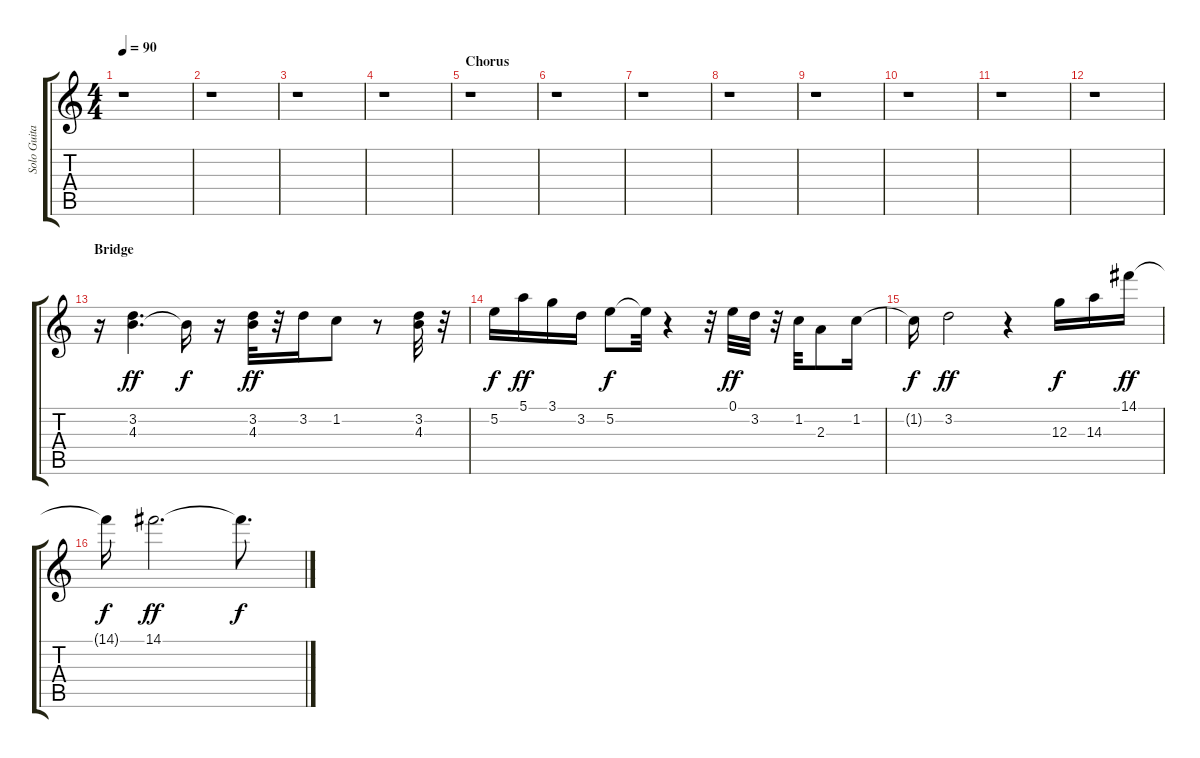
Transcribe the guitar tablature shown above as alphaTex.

\track ("Solo Guitar (overdub)" "Solo Guita") {instrument overdrivenguitar}
\staff {score tabs}
\tuning (E4 B3 G3 D3 A2 E2) {hide}
\ts (4 4)
\tempo 90
\clef g2
\ks c
r.1{dy f} |
r.1 |
r.1 |
r.1 |
\section ("" "Chorus")
r.1 |
r.1 |
r.1 |
r.1 |
r.1 |
r.1 |
r.1 |
r.1 |
\section ("" "Bridge")
r.16 (3.2 4.3).4{d dy ff} 4.3{t}.16{dy f} r.16 (3.2 4.3).32{dy ff} r.32 3.2.16 1.2.8 r.8 (3.2 4.3).32 r.32 |
5.2.16{dy f} 5.1.16{dy ff} 3.1.16 3.2.16 5.2.8{dy f} 5.2{t}.32 r.4 r.32 0.1.32{dy ff} 3.2.32 r.32 1.2.32 2.3.8 1.2.16 |
1.2{t}.16{dy f} 3.2.2{dy ff} r.4 12.3.16{dy f} 14.3.16 14.1.16{dy ff} |
14.1{t}.16{dy f} 14.1.2{d dy ff} 14.1{t}.8{d dy f}
